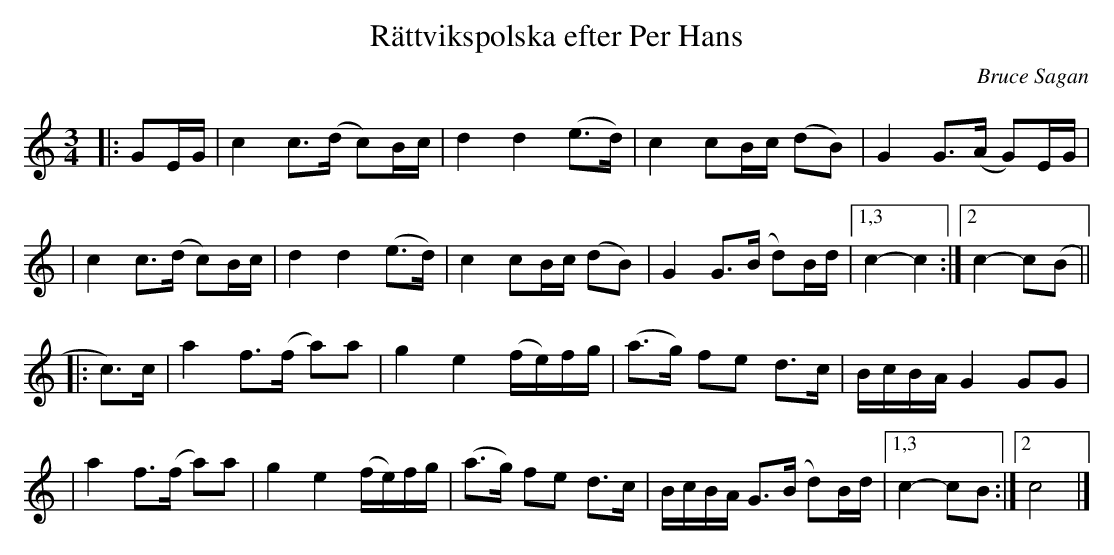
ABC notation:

X:1
T: R\"attvikspolska efter Per Hans
O: Bruce Sagan
M: 3/4
L: 1/16
K: C
|: G2EG \
| c4 c3(d c2)Bc | d4 d4 (e3d) | c4 c2Bc (d2B2) | G4 G3(A G2)EG |
| c4 c3(d c2)Bc | d4 d4 (e3d) | c4 c2Bc (d2B2) | G4 G3(B d2)Bd |1,3 c4- c4 :|2 c4- c2(B2 ||
|: c3)c \
| a4 f3(f a2)a2 | g4 e4 (fe)fg | (a3g) f2e2 d3c | BcBA G4 G2G2 |
| a4 f3(f a2)a2 | g4 e4 (fe)fg | (a3g) f2e2 d3c | BcBA G3(B d2)Bd |1,3 c4- c2B2 :|2 c8 |]
